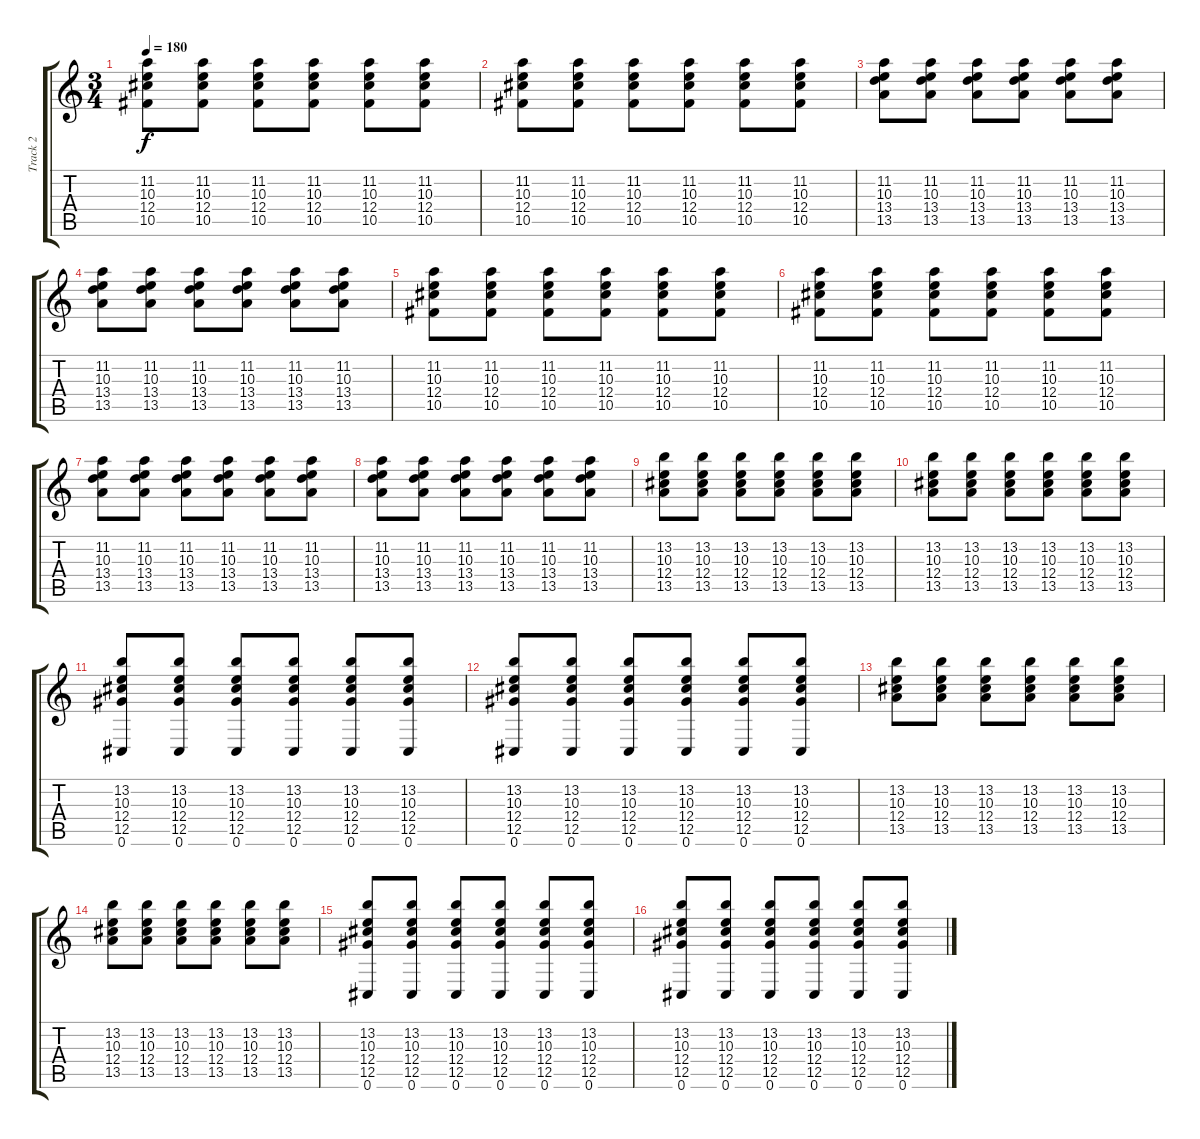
\track ("Track 2" "Track 2") {instrument overdrivenguitar}
\staff {score tabs}
\tuning (Eb4 Bb3 Gb3 Db3 Ab2 Db2) {hide}
\ts (3 4)
\tempo 180
\clef g2
\ks c
(11.2 10.3 12.4 10.5).8{dy f} (11.2 10.3 12.4 10.5).8 (11.2 10.3 12.4 10.5).8 (11.2 10.3 12.4 10.5).8 (11.2 10.3 12.4 10.5).8 (11.2 10.3 12.4 10.5).8 |
(11.2 10.3 12.4 10.5).8 (11.2 10.3 12.4 10.5).8 (11.2 10.3 12.4 10.5).8 (11.2 10.3 12.4 10.5).8 (11.2 10.3 12.4 10.5).8 (11.2 10.3 12.4 10.5).8 |
(11.2 10.3 13.4 13.5).8 (11.2 10.3 13.4 13.5).8 (11.2 10.3 13.4 13.5).8 (11.2 10.3 13.4 13.5).8 (11.2 10.3 13.4 13.5).8 (11.2 10.3 13.4 13.5).8 |
(11.2 10.3 13.4 13.5).8 (11.2 10.3 13.4 13.5).8 (11.2 10.3 13.4 13.5).8 (11.2 10.3 13.4 13.5).8 (11.2 10.3 13.4 13.5).8 (11.2 10.3 13.4 13.5).8 |
(11.2 10.3 12.4 10.5).8 (11.2 10.3 12.4 10.5).8 (11.2 10.3 12.4 10.5).8 (11.2 10.3 12.4 10.5).8 (11.2 10.3 12.4 10.5).8 (11.2 10.3 12.4 10.5).8 |
(11.2 10.3 12.4 10.5).8 (11.2 10.3 12.4 10.5).8 (11.2 10.3 12.4 10.5).8 (11.2 10.3 12.4 10.5).8 (11.2 10.3 12.4 10.5).8 (11.2 10.3 12.4 10.5).8 |
(11.2 10.3 13.4 13.5).8 (11.2 10.3 13.4 13.5).8 (11.2 10.3 13.4 13.5).8 (11.2 10.3 13.4 13.5).8 (11.2 10.3 13.4 13.5).8 (11.2 10.3 13.4 13.5).8 |
(11.2 10.3 13.4 13.5).8 (11.2 10.3 13.4 13.5).8 (11.2 10.3 13.4 13.5).8 (11.2 10.3 13.4 13.5).8 (11.2 10.3 13.4 13.5).8 (11.2 10.3 13.4 13.5).8 |
(13.2 10.3 12.4 13.5).8 (13.2 10.3 12.4 13.5).8 (13.2 10.3 12.4 13.5).8 (13.2 10.3 12.4 13.5).8 (13.2 10.3 12.4 13.5).8 (13.2 10.3 12.4 13.5).8 |
(13.2 10.3 12.4 13.5).8 (13.2 10.3 12.4 13.5).8 (13.2 10.3 12.4 13.5).8 (13.2 10.3 12.4 13.5).8 (13.2 10.3 12.4 13.5).8 (13.2 10.3 12.4 13.5).8 |
(13.2 10.3 12.4 12.5 0.6).8 (13.2 10.3 12.4 12.5 0.6).8 (13.2 10.3 12.4 12.5 0.6).8 (13.2 10.3 12.4 12.5 0.6).8 (13.2 10.3 12.4 12.5 0.6).8 (13.2 10.3 12.4 12.5 0.6).8 |
(13.2 10.3 12.4 12.5 0.6).8 (13.2 10.3 12.4 12.5 0.6).8 (13.2 10.3 12.4 12.5 0.6).8 (13.2 10.3 12.4 12.5 0.6).8 (13.2 10.3 12.4 12.5 0.6).8 (13.2 10.3 12.4 12.5 0.6).8 |
(13.2 10.3 12.4 13.5).8 (13.2 10.3 12.4 13.5).8 (13.2 10.3 12.4 13.5).8 (13.2 10.3 12.4 13.5).8 (13.2 10.3 12.4 13.5).8 (13.2 10.3 12.4 13.5).8 |
(13.2 10.3 12.4 13.5).8 (13.2 10.3 12.4 13.5).8 (13.2 10.3 12.4 13.5).8 (13.2 10.3 12.4 13.5).8 (13.2 10.3 12.4 13.5).8 (13.2 10.3 12.4 13.5).8 |
(13.2 10.3 12.4 12.5 0.6).8 (13.2 10.3 12.4 12.5 0.6).8 (13.2 10.3 12.4 12.5 0.6).8 (13.2 10.3 12.4 12.5 0.6).8 (13.2 10.3 12.4 12.5 0.6).8 (13.2 10.3 12.4 12.5 0.6).8 |
(13.2 10.3 12.4 12.5 0.6).8 (13.2 10.3 12.4 12.5 0.6).8 (13.2 10.3 12.4 12.5 0.6).8 (13.2 10.3 12.4 12.5 0.6).8 (13.2 10.3 12.4 12.5 0.6).8 (13.2 10.3 12.4 12.5 0.6).8
